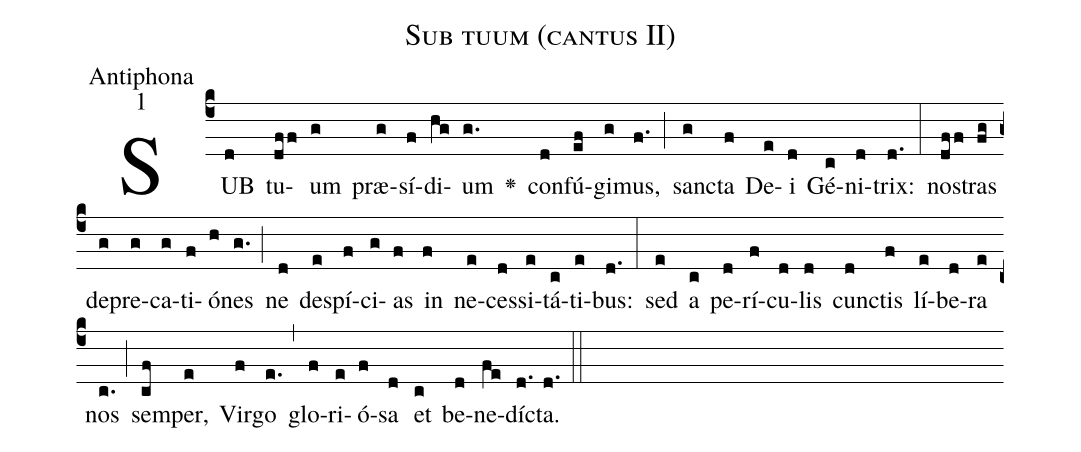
name:Sub tuum (cantus II);
office-part:Antiphona;
mode:1;
%%
(c4) SUB(d) tu(dff)um(g) præ(g)sí(f)di(hg)um(g.) <v>\greheightstar</v>() con(d)fú(ef)gi(g)mus,(f.) (;)  san(g)cta(f) De(e)i(d) Gé(c)ni(d)trix:(d.) (:) no(dff)stras(fg) de(g)pre(g)ca(g)ti(f)ó(h)nes(g.) (;) ne(d) de(e)spí(f)ci(g)as(f) in(f) ne(e)ces(d)si(e)tá(c)ti(e)bus:(d.) (:) sed(e) a(c) pe(d)rí(f)cu(d)lis(d) cun(d)ctis(f) lí(e)be(d)ra(e) nos(c.) (;) sem(cf)per,(e) Vir(f)go(e.) (,) glo(f)ri(e)ó(f)sa(d) et(c) be(d)ne(fe)dí(d.)cta.(d.) (::)
